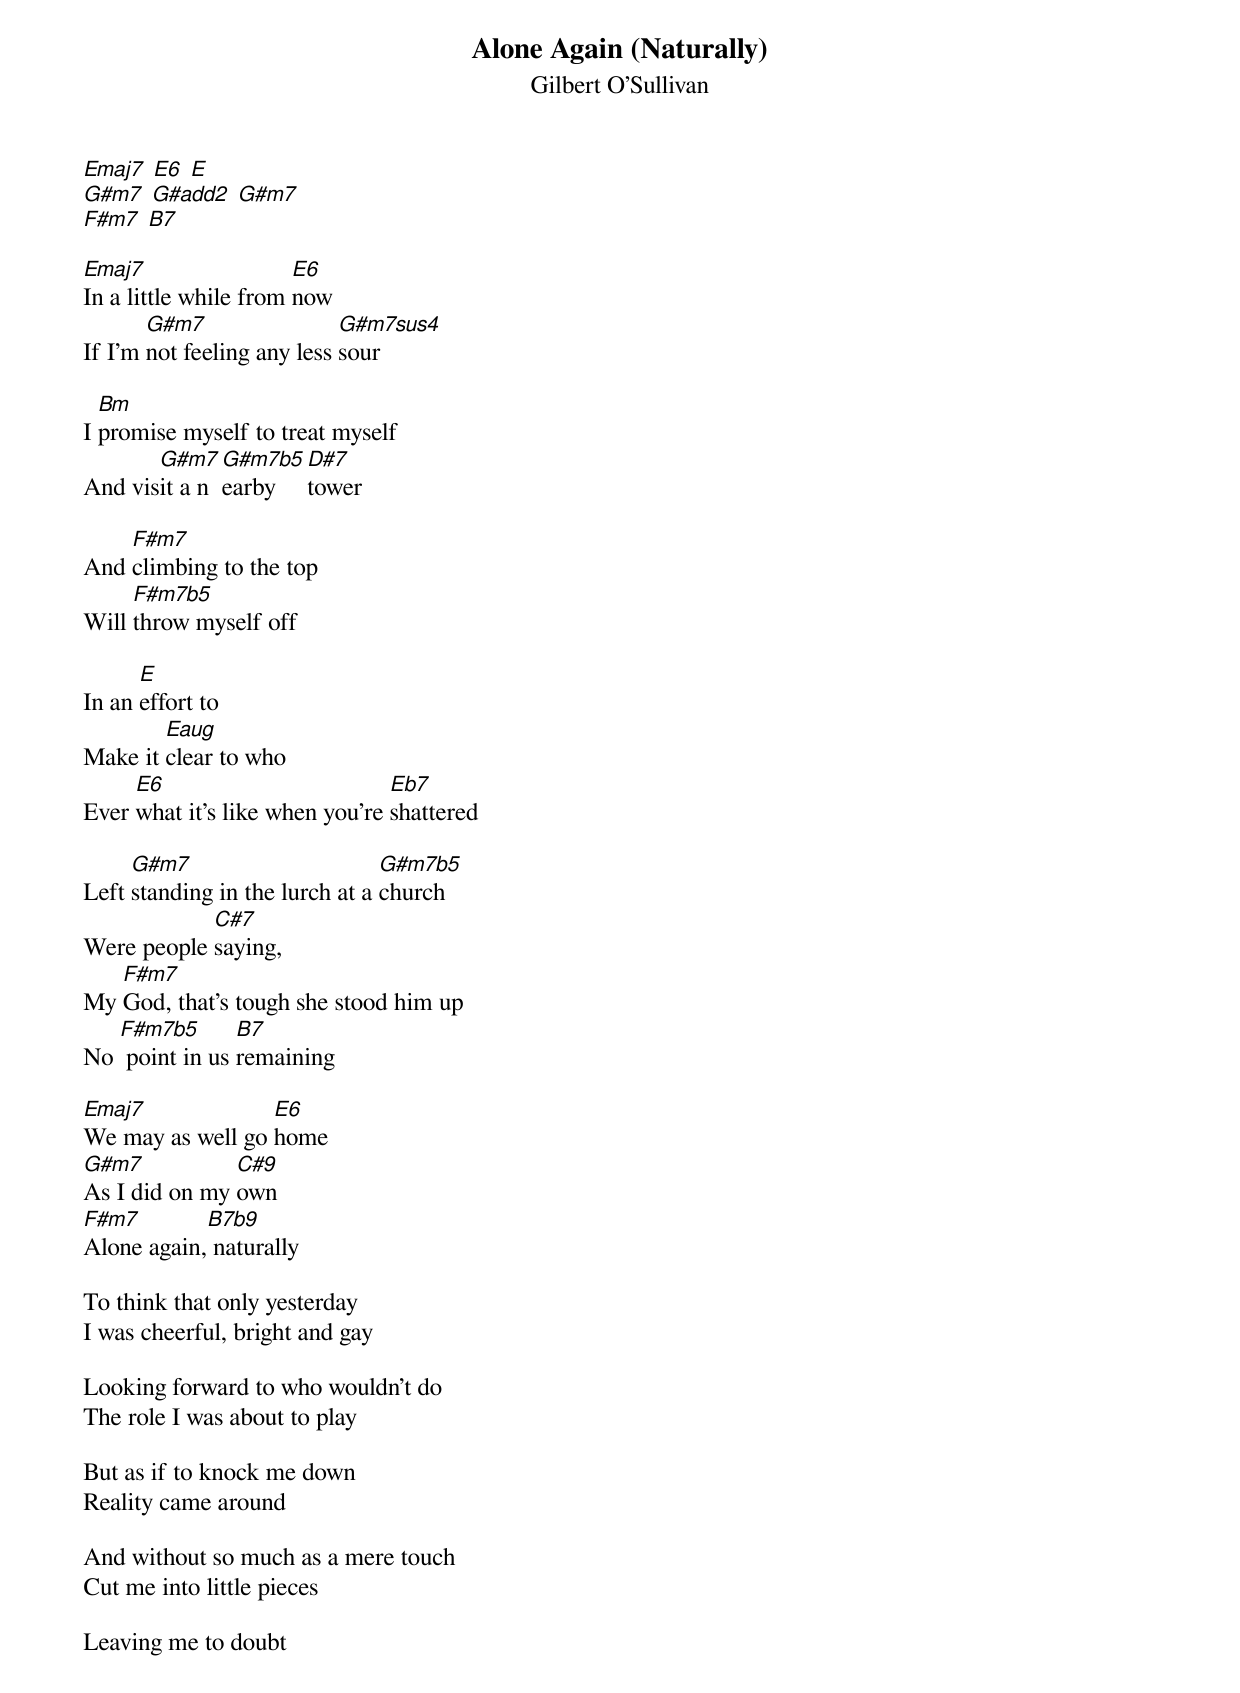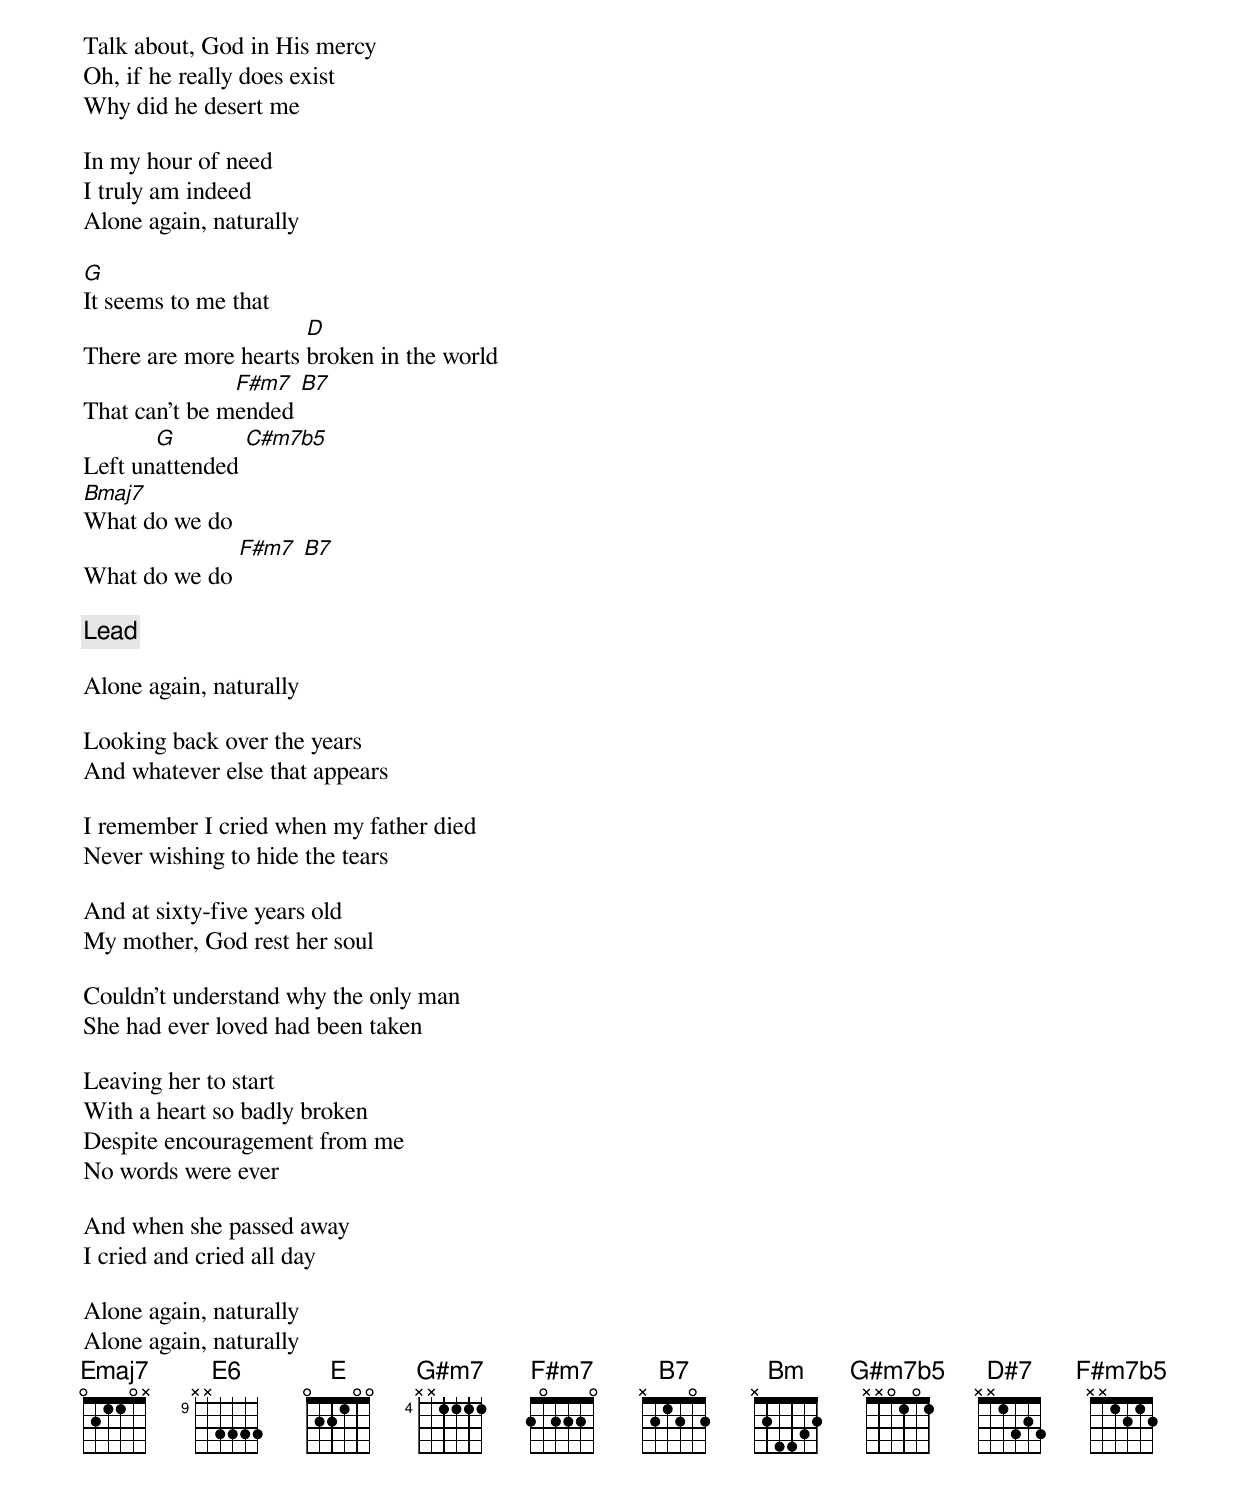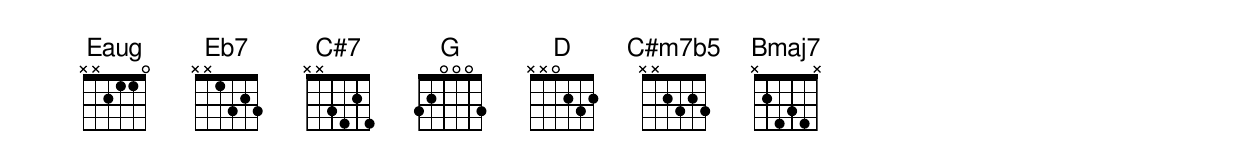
{title:Alone Again (Naturally)}
{subtitle:Gilbert O'Sullivan}

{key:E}

[Emaj7] [E6] [E]
[G#m7] [G#add2] [G#m7]
[F#m7] [B7]

[Emaj7]In a little while from [E6]now
If I'm [G#m7]not feeling any less [G#m7sus4]sour

I [Bm]promise myself to treat myself
And vis[G#m7]it a n[G#m7b5]earby [D#7]tower

And [F#m7]climbing to the top
Will [F#m7b5]throw myself off

In an [E]effort to
Make it [Eaug]clear to who
Ever [E6]what it's like when you're [Eb7]shattered

Left [G#m7]standing in the lurch at a [G#m7b5]church
Were people [C#7]saying,
My [F#m7]God, that's tough she stood him up
No [F#m7b5] point in us [B7]remaining

[Emaj7]We may as well go [E6]home
[G#m7]As I did on my [C#9]own
[F#m7]Alone again,[B7b9] naturally

To think that only yesterday
I was cheerful, bright and gay

Looking forward to who wouldn't do
The role I was about to play

But as if to knock me down
Reality came around

And without so much as a mere touch
Cut me into little pieces

Leaving me to doubt
Talk about, God in His mercy
Oh, if he really does exist
Why did he desert me

In my hour of need
I truly am indeed
Alone again, naturally

[G]It seems to me that
There are more hearts [D]broken in the world
That can't be m[F#m7]ended [B7]
Left un[G]attended [C#m7b5]
[Bmaj7]What do we do
What do we do [F#m7] [B7]

{c:Lead}

Alone again, naturally

Looking back over the years
And whatever else that appears

I remember I cried when my father died
Never wishing to hide the tears

And at sixty-five years old
My mother, God rest her soul

Couldn't understand why the only man
She had ever loved had been taken

Leaving her to start
With a heart so badly broken
Despite encouragement from me
No words were ever

And when she passed away
I cried and cried all day

Alone again, naturally
Alone again, naturally
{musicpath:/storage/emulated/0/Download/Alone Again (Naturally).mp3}
